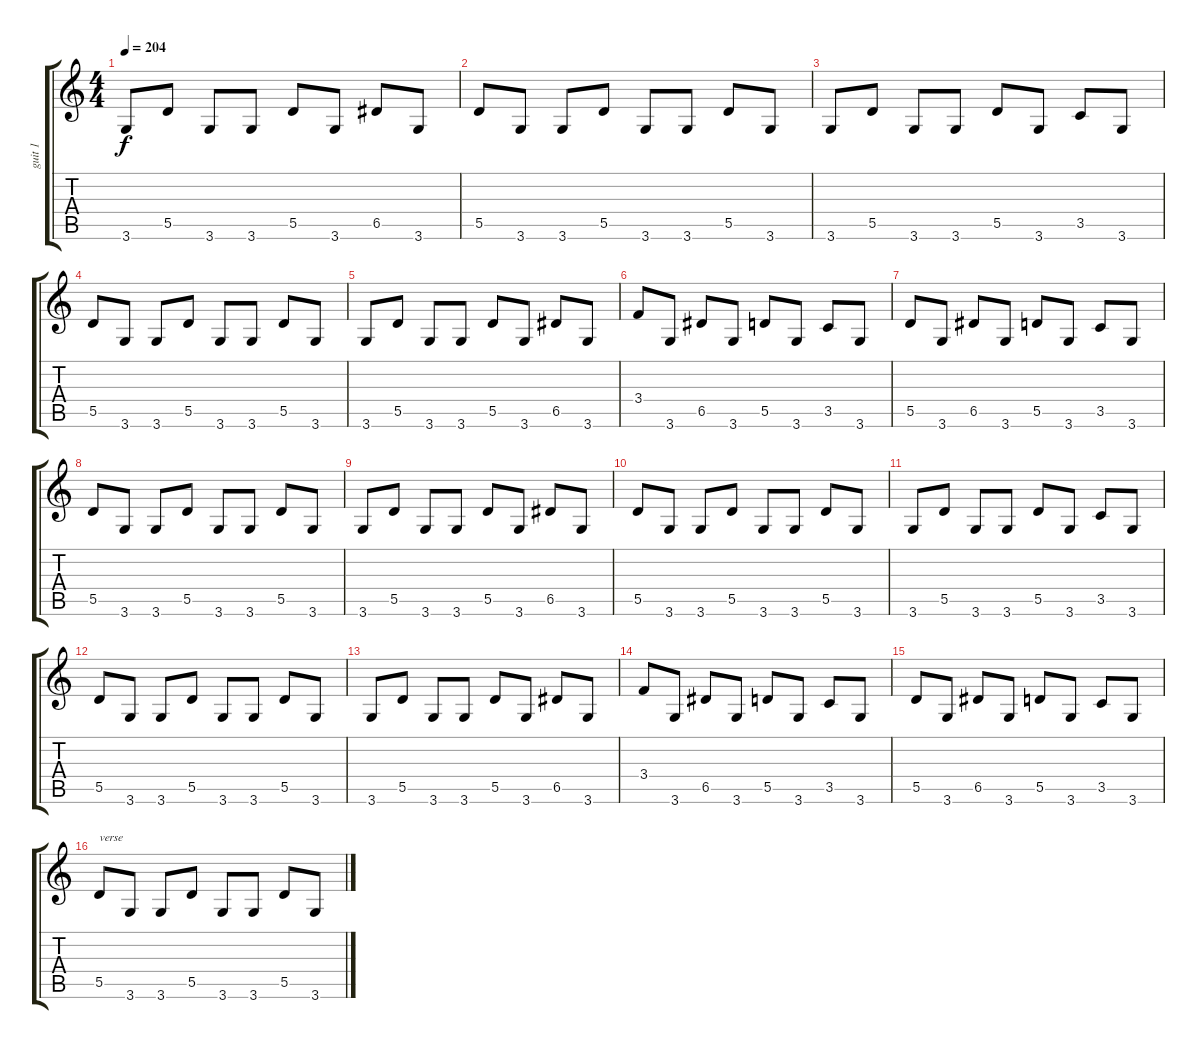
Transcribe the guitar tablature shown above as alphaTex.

\track ("guit 1" "guit 1") {instrument distortionguitar}
\staff {score tabs}
\tuning (E4 B3 G3 D3 A2 E2) {hide}
\ts (4 4)
\tempo 204
\clef g2
\ks c
3.6.8{dy f} 5.5.8 3.6.8 3.6.8 5.5.8 3.6.8 6.5.8 3.6.8 |
5.5.8 3.6.8 3.6.8 5.5.8 3.6.8 3.6.8 5.5.8 3.6.8 |
3.6.8 5.5.8 3.6.8 3.6.8 5.5.8 3.6.8 3.5.8 3.6.8 |
5.5.8 3.6.8 3.6.8 5.5.8 3.6.8 3.6.8 5.5.8 3.6.8 |
3.6.8 5.5.8 3.6.8 3.6.8 5.5.8 3.6.8 6.5.8 3.6.8 |
3.4.8 3.6.8 6.5.8 3.6.8 5.5.8 3.6.8 3.5.8 3.6.8 |
5.5.8 3.6.8 6.5.8 3.6.8 5.5.8 3.6.8 3.5.8 3.6.8 |
5.5.8 3.6.8 3.6.8 5.5.8 3.6.8 3.6.8 5.5.8 3.6.8 |
3.6.8 5.5.8 3.6.8 3.6.8 5.5.8 3.6.8 6.5.8 3.6.8 |
5.5.8 3.6.8 3.6.8 5.5.8 3.6.8 3.6.8 5.5.8 3.6.8 |
3.6.8 5.5.8 3.6.8 3.6.8 5.5.8 3.6.8 3.5.8 3.6.8 |
5.5.8 3.6.8 3.6.8 5.5.8 3.6.8 3.6.8 5.5.8 3.6.8 |
3.6.8 5.5.8 3.6.8 3.6.8 5.5.8 3.6.8 6.5.8 3.6.8 |
3.4.8 3.6.8 6.5.8 3.6.8 5.5.8 3.6.8 3.5.8 3.6.8 |
5.5.8 3.6.8 6.5.8 3.6.8 5.5.8 3.6.8 3.5.8 3.6.8 |
5.5.8{txt "verse"} 3.6.8 3.6.8 5.5.8 3.6.8 3.6.8 5.5.8 3.6.8
